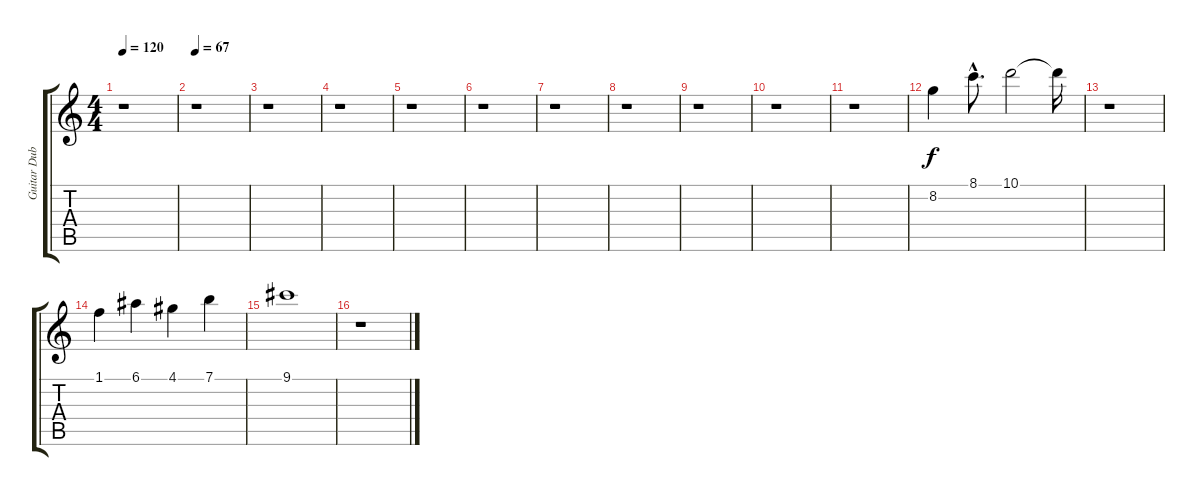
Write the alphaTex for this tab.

\track ("Guitar Dub" "Guitar Dub") {instrument distortionguitar}
\staff {score tabs}
\tuning (E4 B3 G3 D3 A2 E2) {hide}
\ts (4 4)
\tempo 120
\clef g2
\ks c
r.1{dy f instrument distortionguitar} |
\tempo 67
r.1 |
r.1 |
r.1 |
r.1 |
r.1 |
r.1 |
r.1 |
r.1 |
r.1 |
r.1 |
8.2.4 8.1{hac}.8{d} 10.1.2 10.1{t}.16 |
r.1 |
1.1.4 6.1.4 4.1.4 7.1.4 |
9.1.1 |
r.1
